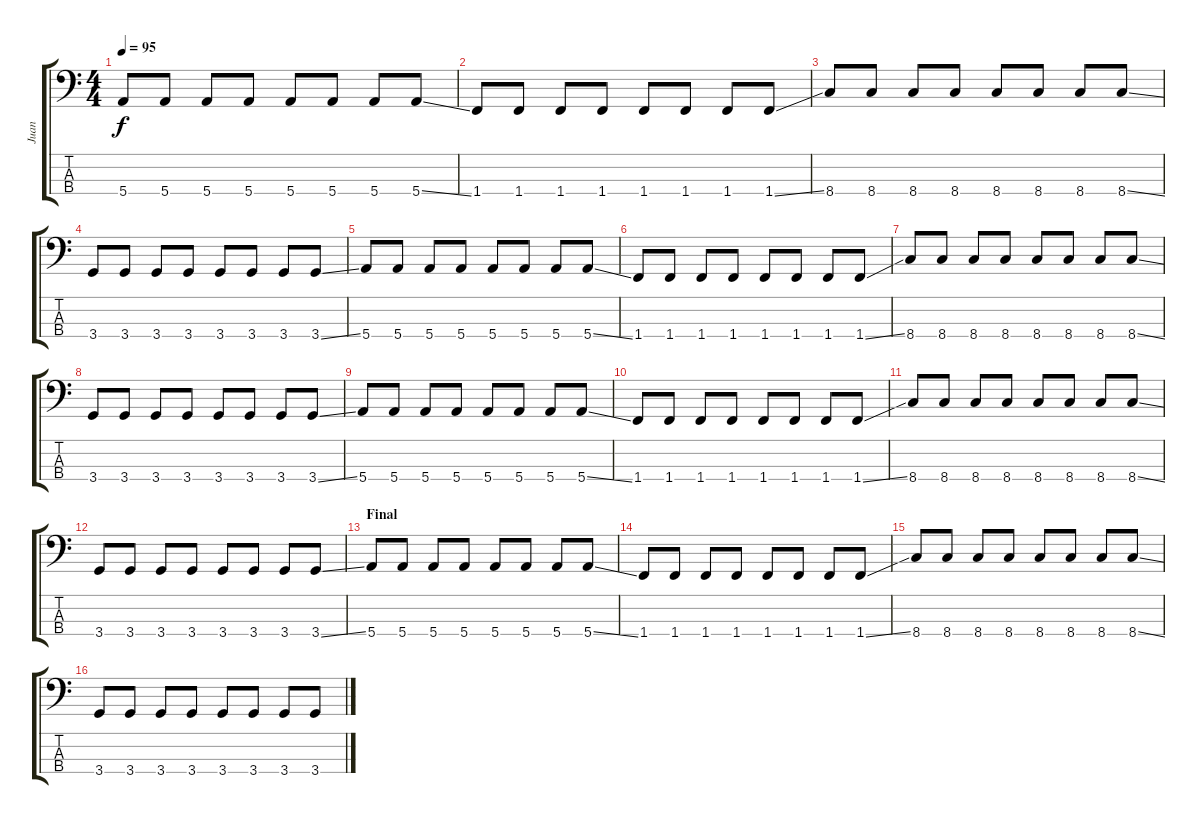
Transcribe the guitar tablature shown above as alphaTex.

\track ("Juan" "Juan") {instrument electricbassfinger}
\staff {score tabs}
\tuning (G2 D2 A1 E1) {hide}
\ts (4 4)
\tempo 95
\clef f4
\ks c
5.4.8{dy f} 5.4.8 5.4.8 5.4.8 5.4.8 5.4.8 5.4.8 5.4{ss}.8 |
1.4.8 1.4.8 1.4.8 1.4.8 1.4.8 1.4.8 1.4.8 1.4{ss}.8 |
8.4.8 8.4.8 8.4.8 8.4.8 8.4.8 8.4.8 8.4.8 8.4{ss}.8 |
3.4.8 3.4.8 3.4.8 3.4.8 3.4.8 3.4.8 3.4.8 3.4{ss}.8 |
5.4.8 5.4.8 5.4.8 5.4.8 5.4.8 5.4.8 5.4.8 5.4{ss}.8 |
1.4.8 1.4.8 1.4.8 1.4.8 1.4.8 1.4.8 1.4.8 1.4{ss}.8 |
8.4.8 8.4.8 8.4.8 8.4.8 8.4.8 8.4.8 8.4.8 8.4{ss}.8 |
3.4.8 3.4.8 3.4.8 3.4.8 3.4.8 3.4.8 3.4.8 3.4{ss}.8 |
5.4.8 5.4.8 5.4.8 5.4.8 5.4.8 5.4.8 5.4.8 5.4{ss}.8 |
1.4.8 1.4.8 1.4.8 1.4.8 1.4.8 1.4.8 1.4.8 1.4{ss}.8 |
8.4.8 8.4.8 8.4.8 8.4.8 8.4.8 8.4.8 8.4.8 8.4{ss}.8 |
3.4.8 3.4.8 3.4.8 3.4.8 3.4.8 3.4.8 3.4.8 3.4{ss}.8 |
\section ("" "Final")
5.4.8 5.4.8 5.4.8 5.4.8 5.4.8 5.4.8 5.4.8 5.4{ss}.8 |
1.4.8 1.4.8 1.4.8 1.4.8 1.4.8 1.4.8 1.4.8 1.4{ss}.8 |
8.4.8 8.4.8 8.4.8 8.4.8 8.4.8 8.4.8 8.4.8 8.4{ss}.8 |
3.4.8 3.4.8 3.4.8 3.4.8 3.4.8 3.4.8 3.4.8 3.4{ss}.8
